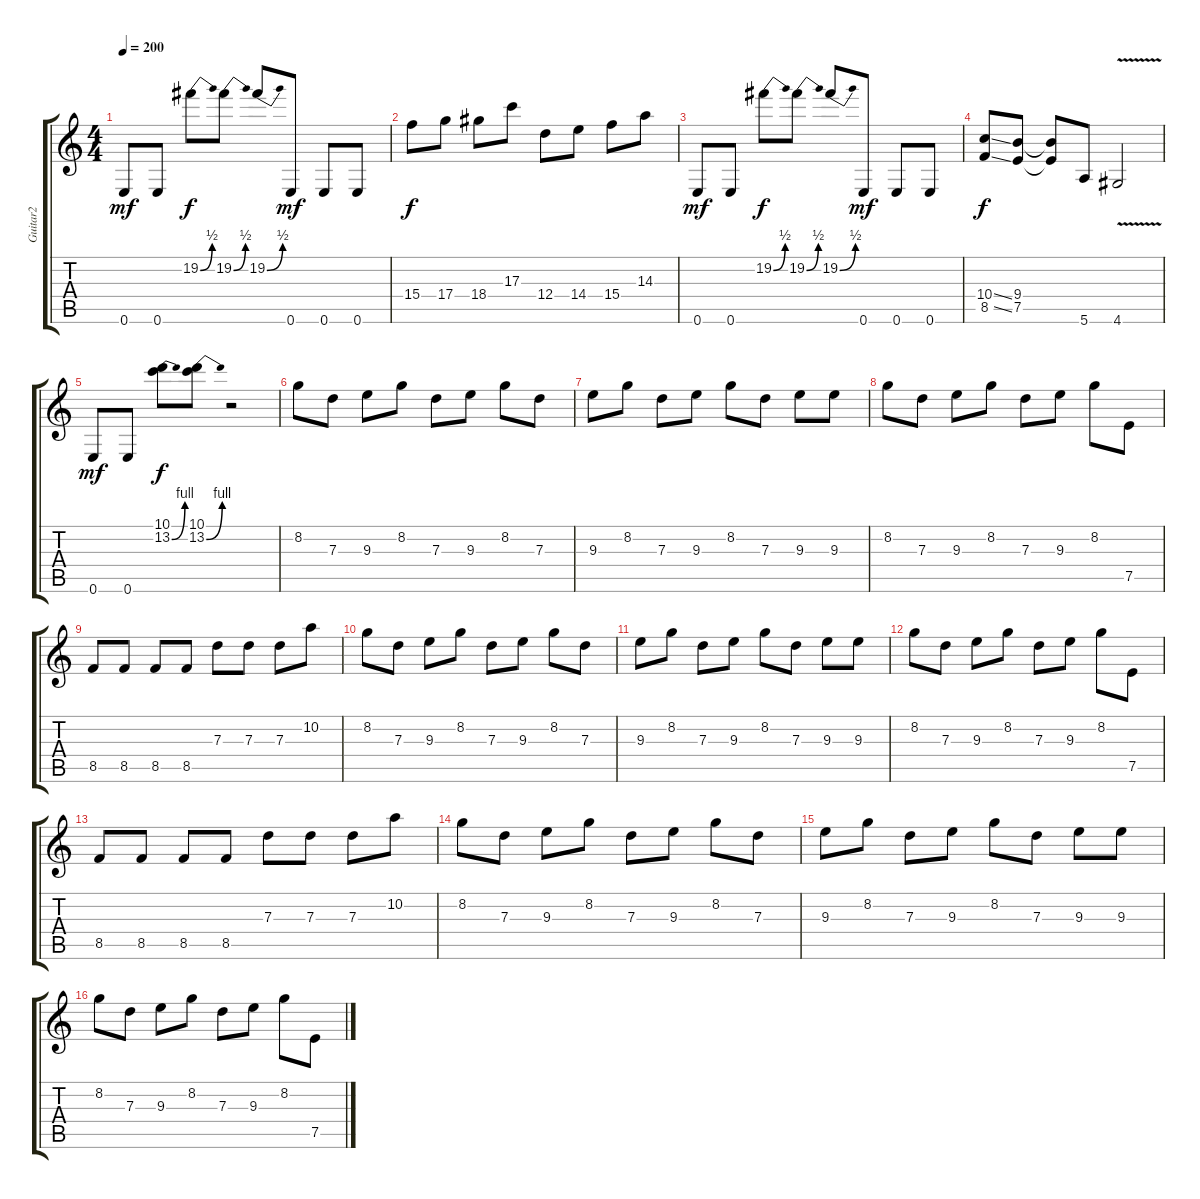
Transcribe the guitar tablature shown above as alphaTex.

\track ("Guitar2" "Guitar2") {instrument distortionguitar}
\staff {score tabs}
\tuning (E4 B3 G3 D3 A2 E2) {hide}
\ts (4 4)
\tempo 200
\clef g2
\ks c
0.6.8{dy mf} 0.6.8 19.2{be (bend 0 0 60 2)}.8{dy f} 19.2{be (bend 0 0 60 2)}.8 19.2{be (bend 0 0 60 2)}.8 0.6.8{dy mf} 0.6.8 0.6.8 |
15.4.8{dy f} 17.4.8 18.4.8 17.3.8 12.4.8 14.4.8 15.4.8 14.3.8 |
0.6.8{dy mf} 0.6.8 19.2{be (bend 0 0 60 2)}.8{dy f} 19.2{be (bend 0 0 60 2)}.8 19.2{be (bend 0 0 60 2)}.8 0.6.8{dy mf} 0.6.8 0.6.8 |
(10.4{ss} 8.5{ss}).8{dy f} (9.4 7.5).8 (9.4{t} 7.5{t}).8 5.6.8 4.6{v}.2 |
0.6.8{dy mf} 0.6.8 (10.1 13.2{be (bend 0 0 60 4)}).8{dy f} (10.1 13.2{be (bend 0 0 60 4)}).8 r.2 |
8.2.8 7.3.8 9.3.8 8.2.8 7.3.8 9.3.8 8.2.8 7.3.8 |
9.3.8 8.2.8 7.3.8 9.3.8 8.2.8 7.3.8 9.3.8 9.3.8 |
8.2.8 7.3.8 9.3.8 8.2.8 7.3.8 9.3.8 8.2.8 7.5.8 |
8.5.8 8.5.8 8.5.8 8.5.8 7.3.8 7.3.8 7.3.8 10.2.8 |
8.2.8 7.3.8 9.3.8 8.2.8 7.3.8 9.3.8 8.2.8 7.3.8 |
9.3.8 8.2.8 7.3.8 9.3.8 8.2.8 7.3.8 9.3.8 9.3.8 |
8.2.8 7.3.8 9.3.8 8.2.8 7.3.8 9.3.8 8.2.8 7.5.8 |
8.5.8 8.5.8 8.5.8 8.5.8 7.3.8 7.3.8 7.3.8 10.2.8 |
8.2.8 7.3.8 9.3.8 8.2.8 7.3.8 9.3.8 8.2.8 7.3.8 |
9.3.8 8.2.8 7.3.8 9.3.8 8.2.8 7.3.8 9.3.8 9.3.8 |
8.2.8 7.3.8 9.3.8 8.2.8 7.3.8 9.3.8 8.2.8 7.5.8
